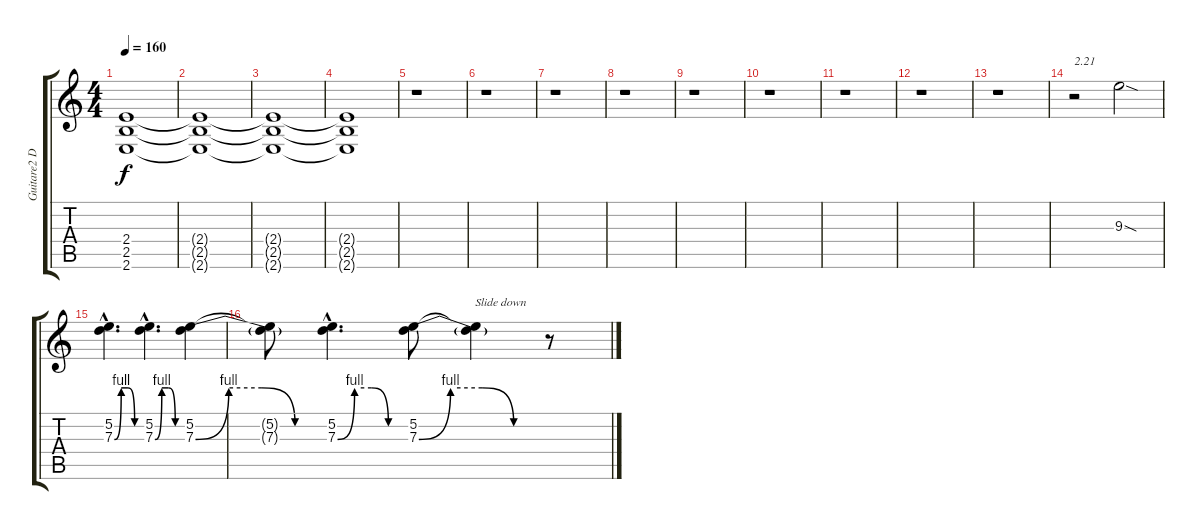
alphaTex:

\track ("Guitare2 Dr-D" "Guitare2 D") {instrument overdrivenguitar}
\staff {score tabs}
\tuning (E4 B3 G3 D3 A2 D2) {hide}
\ts (4 4)
\tempo 160
\clef g2
\ks c
(2.4 2.5 2.6).1{dy f} |
(2.4{t} 2.5{t} 2.6{t}).1 |
(2.4{t} 2.5{t} 2.6{t}).1 |
(2.4{t} 2.5{t} 2.6{t}).1 |
r.1 |
r.1 |
r.1 |
r.1 |
r.1 |
r.1 |
r.1 |
r.1 |
r.1 |
r.2{txt "2.21"} 9.3{sod}.2 |
(5.2{hac} 7.3{be (custom 0 0 15 4 30 4 45 0 60 0) hac}).4{d} (5.2{hac} 7.3{be (custom 0 0 15 4 30 4 45 0 60 0) hac}).4{d} (5.2 7.3{be (custom 0 0 15 4 30 4 45 0 60 0)}).4 |
(5.2{t} 7.3{t}).8 (5.2{hac} 7.3{be (custom 0 0 15 4 30 4 45 0 60 0) hac}).4{d} (5.2 7.3{be (custom 0 0 15 4 30 4 45 0 60 0)}).8 (5.2{t} 7.3{t}).4{txt "Slide down"} r.8
